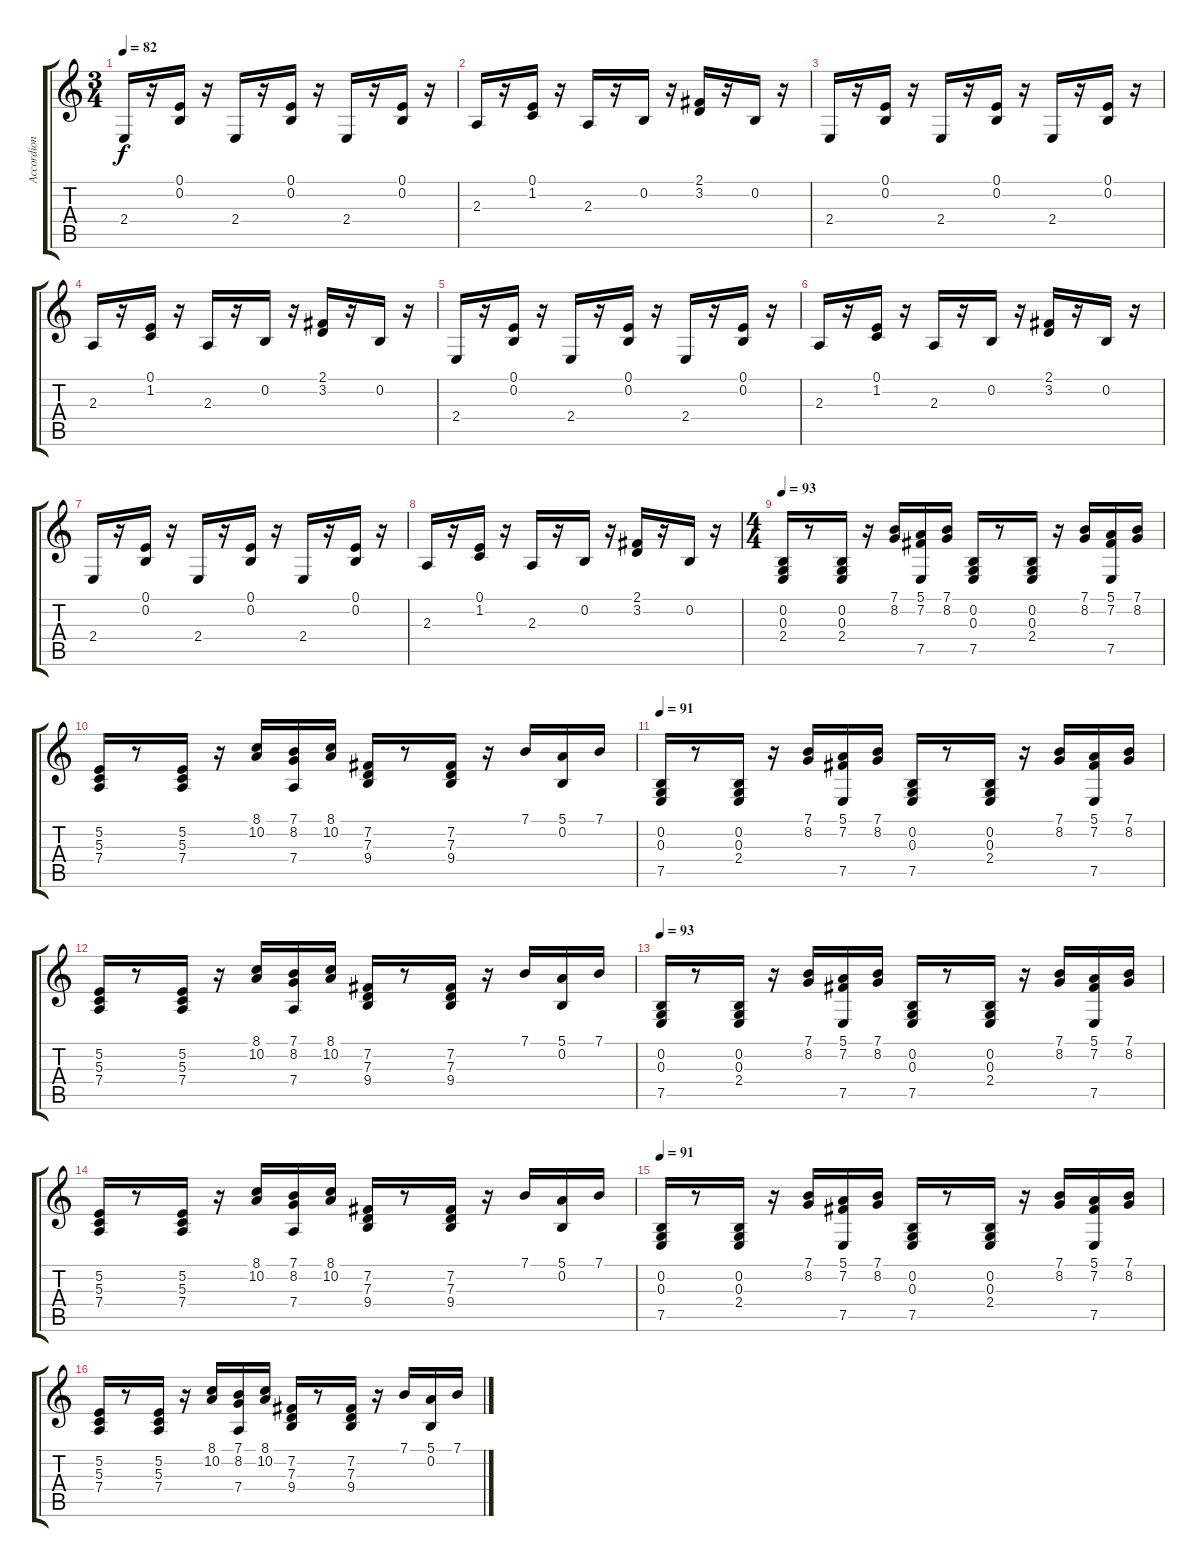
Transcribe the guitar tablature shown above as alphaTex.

\track ("Accordion 2" "Accordion ") {instrument accordion}
\staff {score tabs}
\tuning (E4 B3 G3 D3 A2 E2) {hide}
\ts (3 4)
\tempo 82
\clef g2
\ks c
2.4.16{dy f instrument accordion} r.16 (0.1 0.2).16 r.16 2.4.16 r.16 (0.1 0.2).16 r.16 2.4.16 r.16 (0.1 0.2).16 r.16 |
2.3.16 r.16 (0.1 1.2).16 r.16 2.3.16 r.16 0.2.16 r.16 (2.1 3.2).16 r.16 0.2.16 r.16 |
2.4.16 r.16 (0.1 0.2).16 r.16 2.4.16 r.16 (0.1 0.2).16 r.16 2.4.16 r.16 (0.1 0.2).16 r.16 |
2.3.16 r.16 (0.1 1.2).16 r.16 2.3.16 r.16 0.2.16 r.16 (2.1 3.2).16 r.16 0.2.16 r.16 |
2.4.16 r.16 (0.1 0.2).16 r.16 2.4.16 r.16 (0.1 0.2).16 r.16 2.4.16 r.16 (0.1 0.2).16 r.16 |
2.3.16 r.16 (0.1 1.2).16 r.16 2.3.16 r.16 0.2.16 r.16 (2.1 3.2).16 r.16 0.2.16 r.16 |
2.4.16 r.16 (0.1 0.2).16 r.16 2.4.16 r.16 (0.1 0.2).16 r.16 2.4.16 r.16 (0.1 0.2).16 r.16 |
2.3.16 r.16 (0.1 1.2).16 r.16 2.3.16 r.16 0.2.16 r.16 (2.1 3.2).16 r.16 0.2.16 r.16 |
\ts (4 4)
\tempo 93
(0.2 0.3 2.4).16{volume 12} r.8 (0.2 0.3 2.4).16 r.16 (7.1 8.2).16 (5.1 7.2 7.5).16 (7.1 8.2).16 (0.2 0.3 7.5).16 r.8 (0.2 0.3 2.4).16 r.16 (7.1 8.2).16 (5.1 7.2 7.5).16 (7.1 8.2).16 |
(5.2 5.3 7.4).16 r.8 (5.2 5.3 7.4).16 r.16 (8.1 10.2).16 (7.1 8.2 7.4).16 (8.1 10.2).16 (7.2 7.3 9.4).16 r.8 (7.2 7.3 9.4).16 r.16 7.1.16 (5.1 0.2).16 7.1.16 |
\tempo 91
(0.2 0.3 7.5).16 r.8 (0.2 0.3 2.4).16 r.16 (7.1 8.2).16 (5.1 7.2 7.5).16 (7.1 8.2).16 (0.2 0.3 7.5).16 r.8 (0.2 0.3 2.4).16 r.16 (7.1 8.2).16 (5.1 7.2 7.5).16 (7.1 8.2).16 |
(5.2 5.3 7.4).16 r.8 (5.2 5.3 7.4).16 r.16 (8.1 10.2).16 (7.1 8.2 7.4).16 (8.1 10.2).16 (7.2 7.3 9.4).16 r.8 (7.2 7.3 9.4).16 r.16 7.1.16 (5.1 0.2).16 7.1.16 |
\tempo 93
(0.2 0.3 7.5).16 r.8 (0.2 0.3 2.4).16 r.16 (7.1 8.2).16 (5.1 7.2 7.5).16 (7.1 8.2).16 (0.2 0.3 7.5).16 r.8 (0.2 0.3 2.4).16 r.16 (7.1 8.2).16 (5.1 7.2 7.5).16 (7.1 8.2).16 |
(5.2 5.3 7.4).16 r.8 (5.2 5.3 7.4).16 r.16 (8.1 10.2).16 (7.1 8.2 7.4).16 (8.1 10.2).16 (7.2 7.3 9.4).16 r.8 (7.2 7.3 9.4).16 r.16 7.1.16 (5.1 0.2).16 7.1.16 |
\tempo 91
(0.2 0.3 7.5).16 r.8 (0.2 0.3 2.4).16 r.16 (7.1 8.2).16 (5.1 7.2 7.5).16 (7.1 8.2).16 (0.2 0.3 7.5).16 r.8 (0.2 0.3 2.4).16 r.16 (7.1 8.2).16 (5.1 7.2 7.5).16 (7.1 8.2).16 |
(5.2 5.3 7.4).16 r.8 (5.2 5.3 7.4).16 r.16 (8.1 10.2).16 (7.1 8.2 7.4).16 (8.1 10.2).16 (7.2 7.3 9.4).16 r.8 (7.2 7.3 9.4).16 r.16 7.1.16 (5.1 0.2).16 7.1.16
